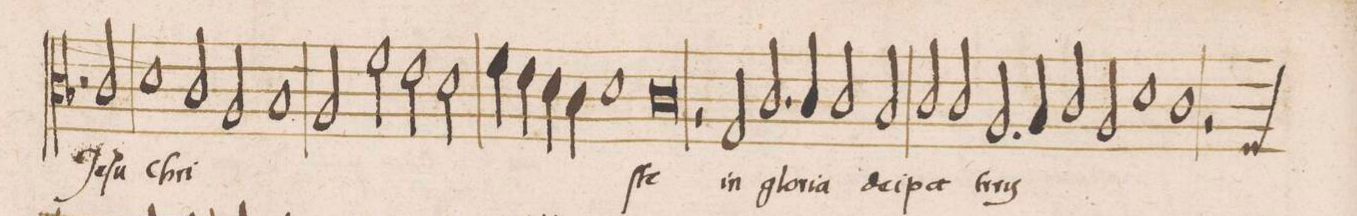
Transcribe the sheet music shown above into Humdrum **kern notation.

**kern	**text
*I"TENOR	*
*clefC3	*
*k[b-]	*
*met(C|)	*
*M2/1	*
2r	.
2c/	Je-
=67-	=67-
1d	-ſu
2c/	Chri-
2A/	.
=68-	=68-
1B-	.
2A/	.
2f\	.
=69-	=69-
2e\	.
2d\	.
4f\	.
4e\	.
4d\	.
4c\	.
=70-	=70-
1d	.
0c	ſte
=71-	=71-
2r	.
2G/	in
=72-	=72-
2.c/	glo-
4c/	-ri-
2c/	-a
2B-/	de-
=73-	=73-
2c/	-i
2c/	pa-
2.A/	-tris
4B-/	.
=74-	=74-
2c/	.
2A/	.
1d	.
=75-	=75-
1c	.
*custos:F	*
2r	.
*-	*-
